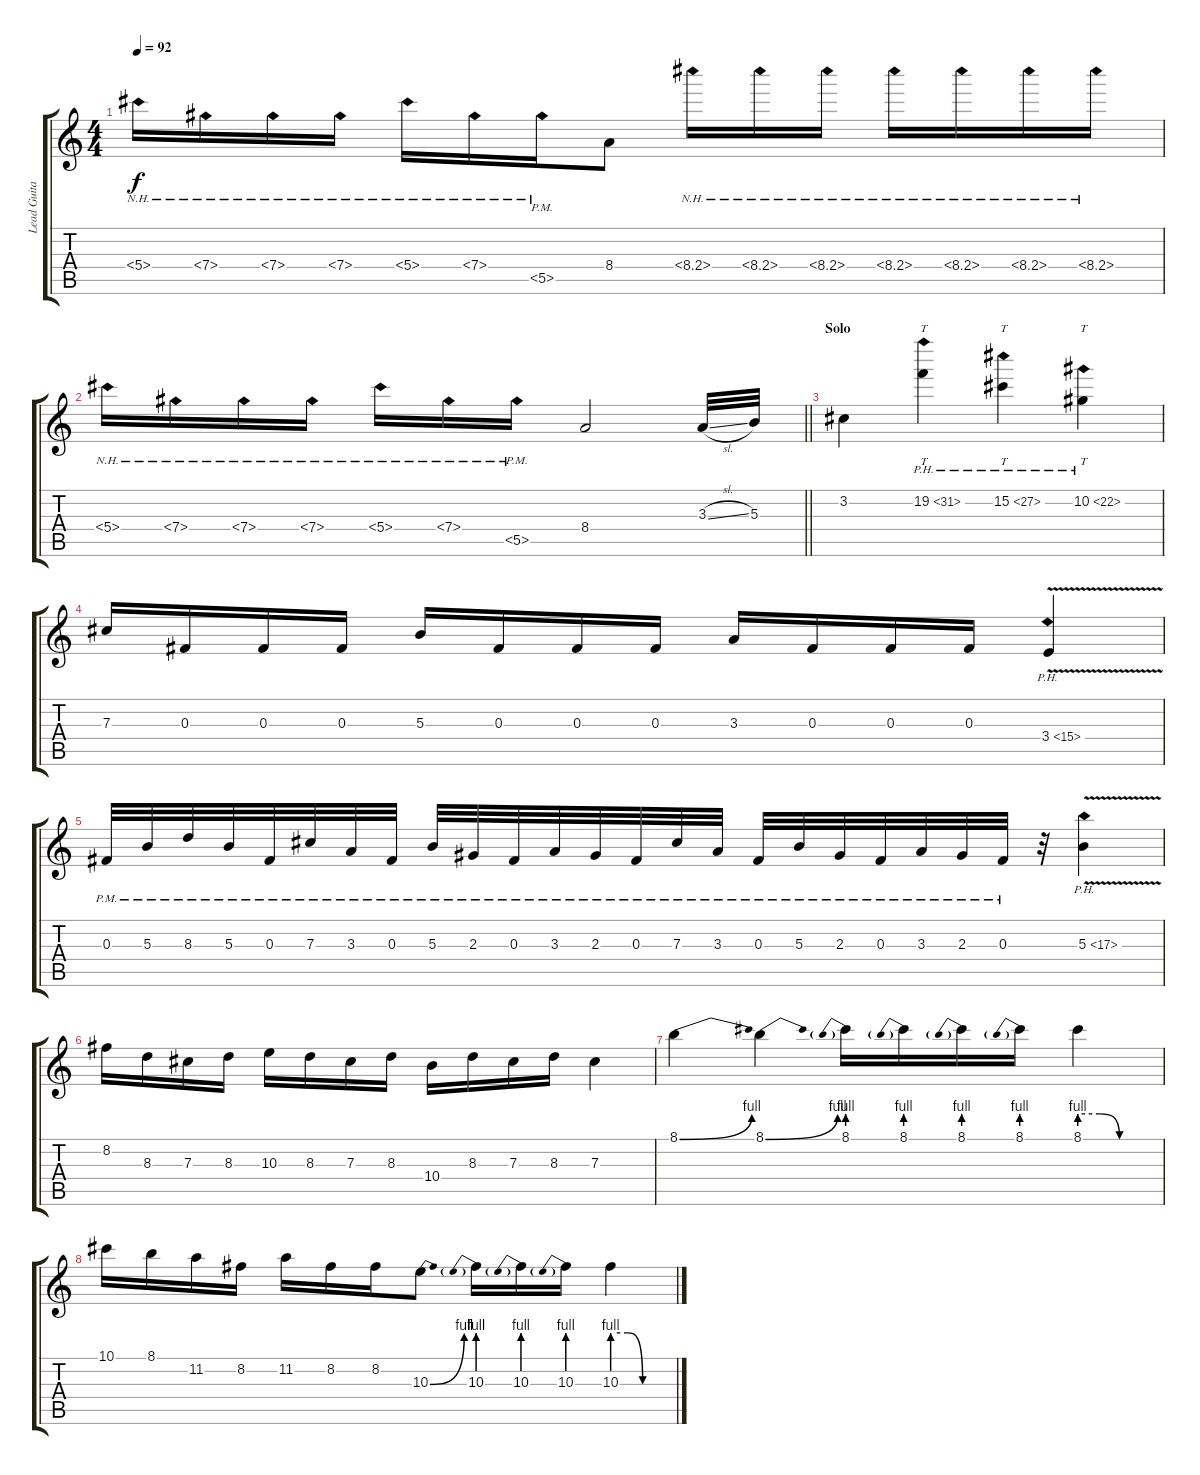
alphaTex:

\track ("Lead Guitar" "Lead Guita") {instrument distortionguitar}
\staff {score tabs}
\tuning (Eb4 Bb3 Gb3 Db3 Ab2 Db2) {hide}
\ts (4 4)
\tempo 92
\clef g2
\ks c
5.4{nh}.16{dy f} 7.4{nh}.16 7.4{nh}.16 7.4{nh}.16 5.4{nh}.16 7.4{nh}.16 5.5{nh pm}.16 8.4.8 8.4{nh}.16 8.4{nh}.16 8.4{nh}.16 8.4{nh}.16 8.4{nh}.16 8.4{nh}.16 8.4{nh}.16 |
\barLineRight lightlight
5.4{nh}.16 7.4{nh}.16 7.4{nh}.16 7.4{nh}.16 5.4{nh}.16 7.4{nh}.16 5.5{nh pm}.16 8.4.2 3.3{sl}.32{volume 14 balance 8 instrument distortionguitar} 5.3.32 |
\section ("" "Solo")
3.2.4 19.2{ph 12}.4{tt} 15.2{ph 12}.4{tt} 10.2{ph 12}.4{tt} |
7.3.16 0.3.16 0.3.16 0.3.16 5.3.16 0.3.16 0.3.16 0.3.16 3.3.16 0.3.16 0.3.16 0.3.16 3.4{ph 12 v}.4 |
0.3{pm}.32 5.3{pm}.32 8.3{pm}.32 5.3{pm}.32 0.3{pm}.32 7.3{pm}.32 3.3{pm}.32 0.3{pm}.32 5.3{pm}.32 2.3{pm}.32 0.3{pm}.32 3.3{pm}.32 2.3{pm}.32 0.3{pm}.32 7.3{pm}.32 3.3{pm}.32 0.3{pm}.32 5.3{pm}.32 2.3{pm}.32 0.3{pm}.32 3.3{pm}.32 2.3{pm}.32 0.3{pm}.32 r.32 5.3{ph 12 v}.4 |
8.2.16 8.3.16 7.3.16 8.3.16 10.3.16 8.3.16 7.3.16 8.3.16 10.4.16 8.3.16 7.3.16 8.3.16 7.3.4 |
8.1{be (bend 0 0 60 4)}.4 8.1{be (bend 0 0 60 4)}.4 8.1{be (prebend 0 4 60 4)}.16 8.1{be (prebend 0 4 60 4)}.16 8.1{be (prebend 0 4 60 4)}.16 8.1{be (prebend 0 4 60 4)}.16 8.1{be (custom 0 4 15 4 30 0 60 0)}.4 |
10.1.16 8.1.16 11.2.16 8.2.16 11.2.16 8.2.16 8.2.16 10.3{be (bend 0 0 60 4)}.8 10.3{be (prebend 0 4 60 4)}.16 10.3{be (prebend 0 4 60 4)}.16 10.3{be (prebend 0 4 60 4)}.16 10.3{be (custom 0 4 15 4 30 0 60 0)}.4
